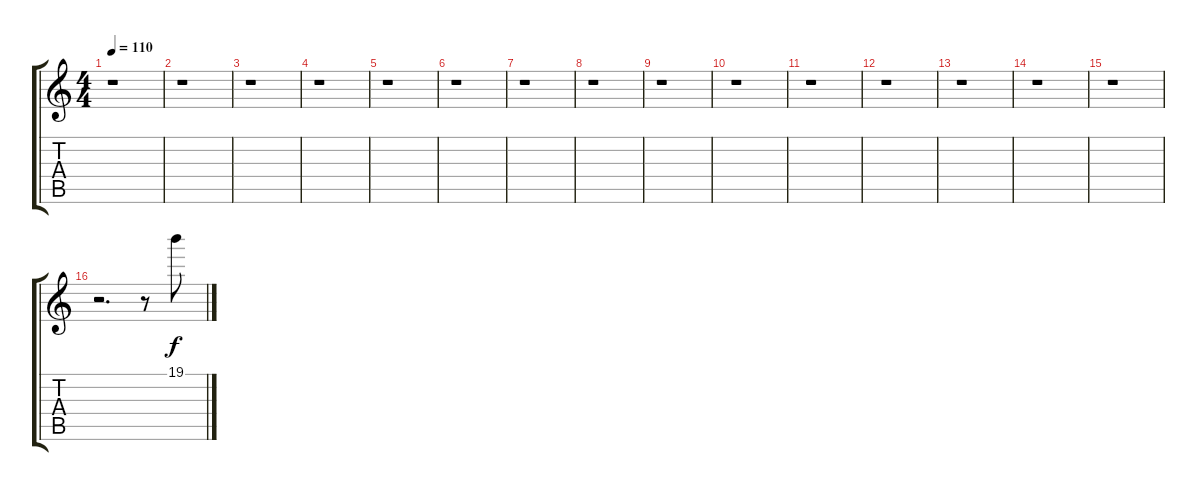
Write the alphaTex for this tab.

\track "" {instrument overdrivenguitar}
\staff {score tabs}
\tuning (E4 B3 G3 D3 A2 E2) {hide}
\ts (4 4)
\tempo 110
\clef g2
\ks c
r.1{dy f} |
r.1 |
r.1 |
r.1 |
r.1 |
r.1 |
r.1 |
r.1 |
r.1 |
r.1 |
r.1 |
r.1 |
r.1 |
r.1 |
r.1 |
r.2{d} r.8 19.1.8
